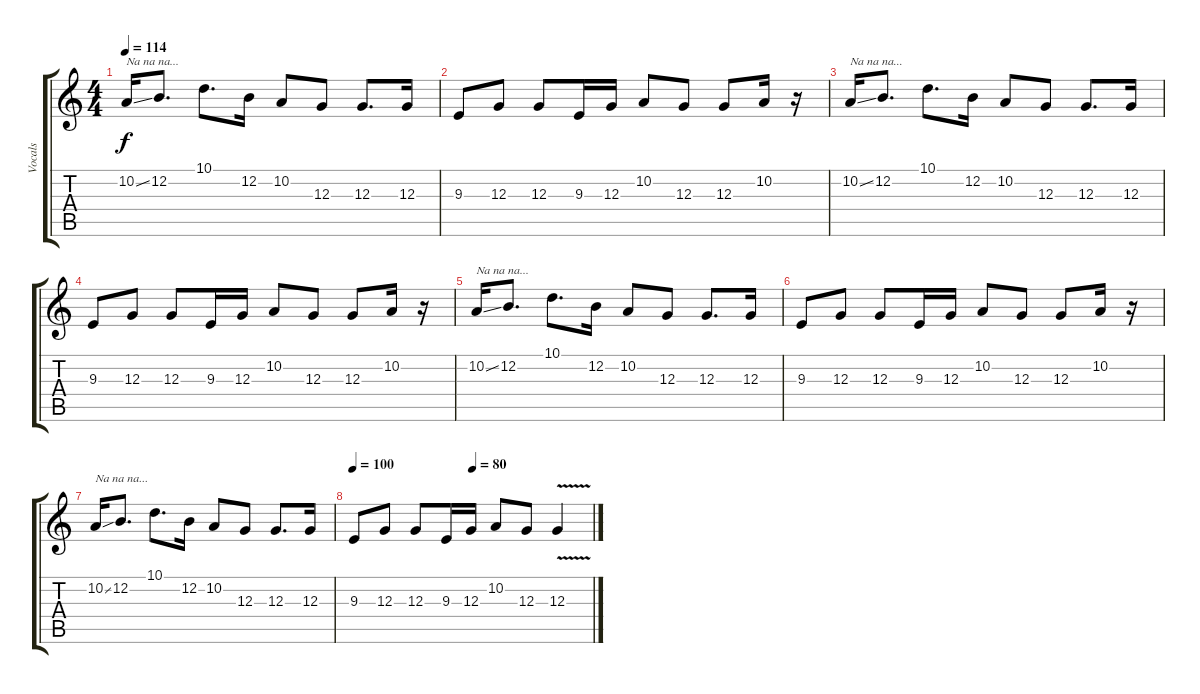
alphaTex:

\track ("Vocals" "Vocals") {instrument choiraahs}
\staff {score tabs}
\tuning (E4 B3 G3 D3 A2 E2) {hide}
\ts (4 4)
\tempo 114
\clef g2
\ks c
10.2{ss}.16{txt "Na na na..." dy f} 12.2.8{d} 10.1.8{d} 12.2.16 10.2.8 12.3.8 12.3.8{d} 12.3.16 |
9.3.8 12.3.8 12.3.8 9.3.16 12.3.16 10.2.8 12.3.8 12.3.8 10.2.16 r.16 |
10.2{ss}.16{txt "Na na na..."} 12.2.8{d} 10.1.8{d} 12.2.16 10.2.8 12.3.8 12.3.8{d} 12.3.16 |
9.3.8 12.3.8 12.3.8 9.3.16 12.3.16 10.2.8 12.3.8 12.3.8 10.2.16 r.16 |
10.2{ss}.16{txt "Na na na..."} 12.2.8{d} 10.1.8{d} 12.2.16 10.2.8 12.3.8 12.3.8{d} 12.3.16 |
9.3.8 12.3.8 12.3.8 9.3.16 12.3.16 10.2.8 12.3.8 12.3.8 10.2.16 r.16 |
10.2{ss}.16{txt "Na na na..."} 12.2.8{d} 10.1.8{d} 12.2.16 10.2.8 12.3.8 12.3.8{d} 12.3.16 |
\tempo 100
\tempo (80 0.5)
9.3.8 12.3.8 12.3.8 9.3.16 12.3.16 10.2.8 12.3.8 12.3{v}.4
